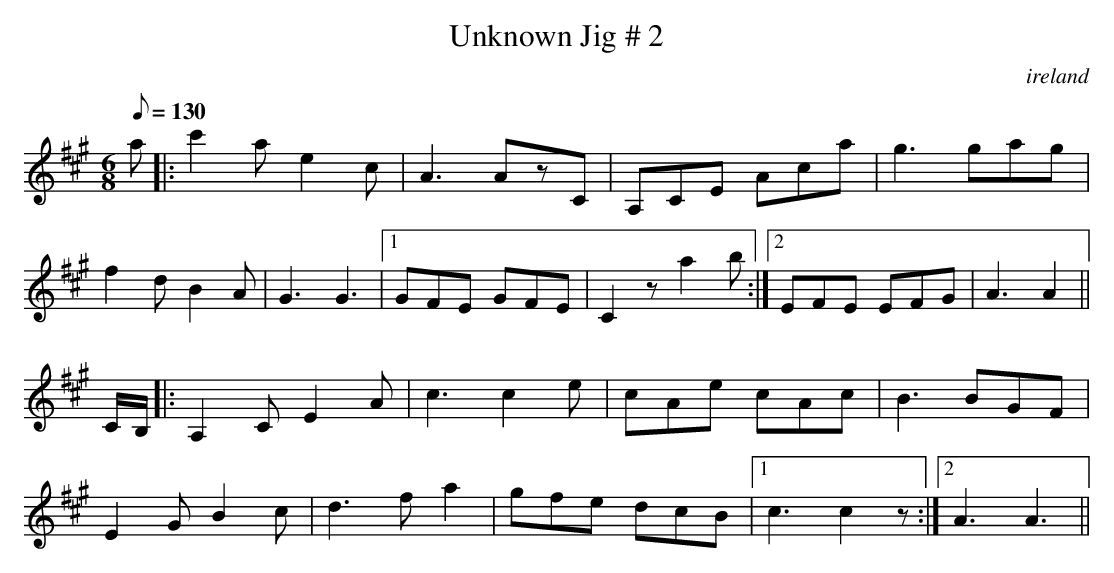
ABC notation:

X:1
T:Unknown Jig # 2
O:ireland
M:6/8
L:1/8
Q:130
K:A
a |: c'2 a e2 c | A3 AzC | A,CE Aca | g3 gag |
f2 d B2 A | G3 G3 |1 GFE GFE | C2z a2 b :|2 EFE EFG | A3 A2 ||
C/2B,/2 |: A,2 C E2 A | c3 c2 e | cAe cAc | B3 BGF |
E2 G B2 c | d3 fa2 | gfe dcB |1 c3 c2z :|2 A3 A3 ||
